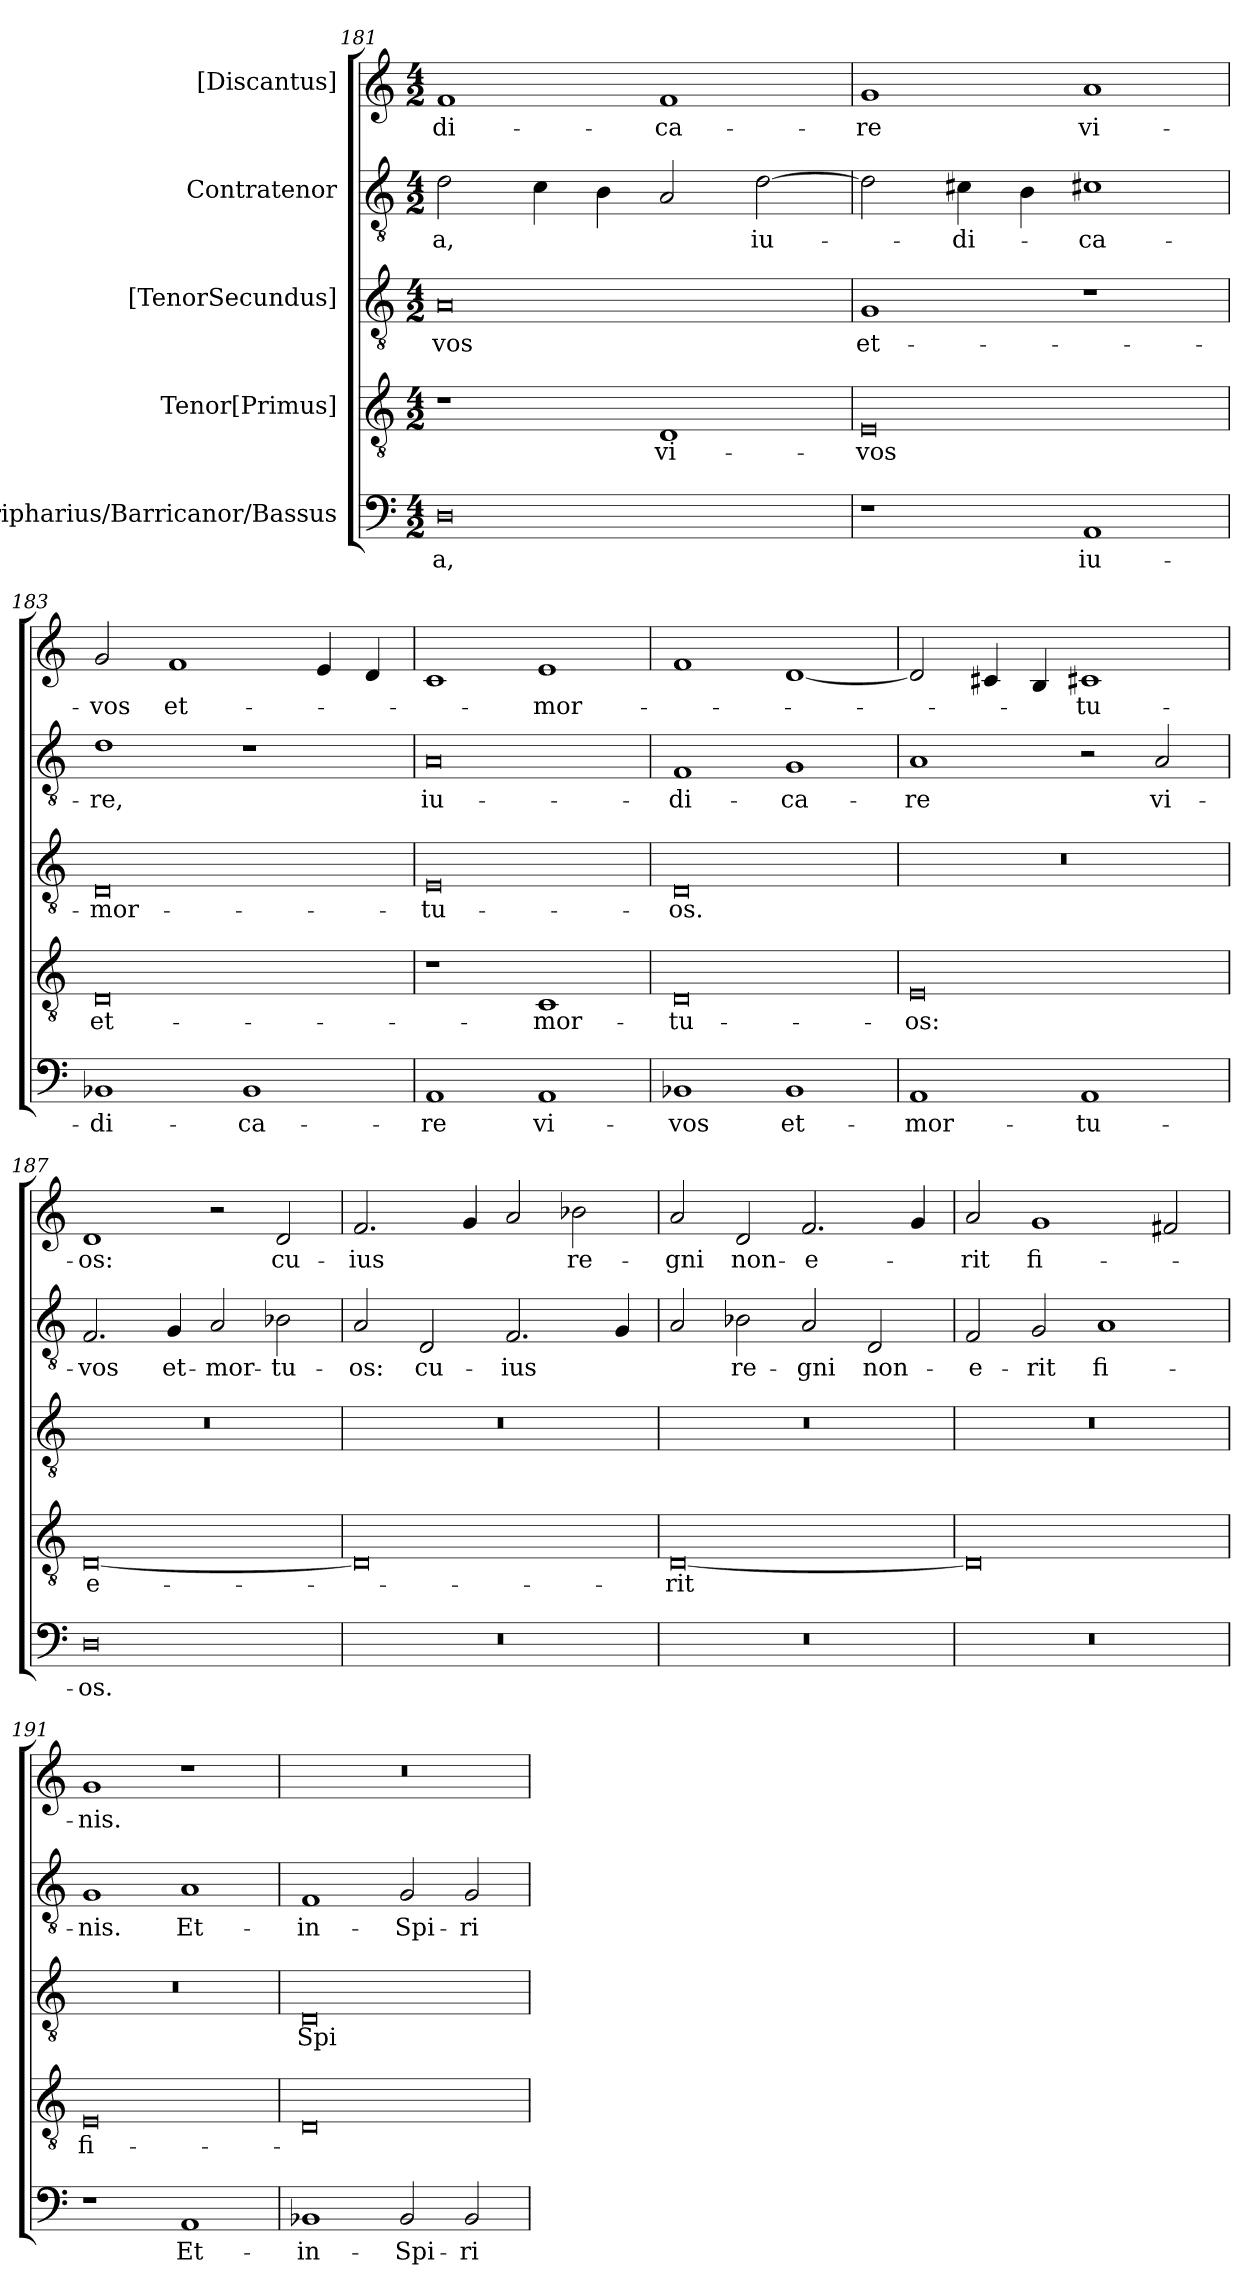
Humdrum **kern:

**kern	**text	**kern	**text	**kern	**text	**kern	**text	**kern	**text
*part5	*part5	*part4	*part4	*part3	*part3	*part2	*part2	*part1	*part1
*staff5	*staff5	*staff4	*staff4	*staff3	*staff3	*staff2	*staff2	*staff1	*staff1
*I"Barripharius/Barricanor/Bassus	*	*I"Tenor[Primus]	*	*I"[TenorSecundus]	*	*I"Contratenor	*	*I"[Discantus]	*
*clefF4	*	*clefGv2	*	*clefGv2	*	*clefGv2	*	*clefG2	*
*k[]	*	*k[]	*	*k[]	*	*k[]	*	*k[]	*
*M4/2	*	*M4/2	*	*M4/2	*	*M4/2	*	*M4/2	*
=181	=181	=181	=181	=181	=181	=181	=181	=181	=181
0D\	-a,	1r	.	0A/	-vos	2d\	-a,	1f/	-di-
.	.	.	.	.	.	4c\	.	.	.
.	.	.	.	.	.	4B\	.	.	.
.	.	1D/	vi-	.	.	2A/	.	1f/	-ca-
.	.	.	.	.	.	[2d\	iu-	.	.
=182	=182	=182	=182	=182	=182	=182	=182	=182	=182
1r	.	0E/	-vos	1G/	et-	2d\]	.	1g/	-re
.	.	.	.	.	.	4c#X\	-di-	.	.
.	.	.	.	.	.	4B\	.	.	.
1AA/	iu-	.	.	1r	.	1c#X\	-ca-	1a/	vi-
=183	=183	=183	=183	=183	=183	=183	=183	=183	=183
1BB-X/	-di-	0D/	et-	0D/	mor-	1d\	-re,	2g/	-vos
.	.	.	.	.	.	.	.	1f/	et-
1BB-/	-ca-	.	.	.	.	1r	.	.	.
.	.	.	.	.	.	.	.	4e/	.
.	.	.	.	.	.	.	.	4d/	.
=184	=184	=184	=184	=184	=184	=184	=184	=184	=184
1AA/	-re	1r	.	0E/	-tu-	0A/	iu-	1c/	.
1AA/	vi-	1C/	mor-	.	.	.	.	1e/	mor-
=185	=185	=185	=185	=185	=185	=185	=185	=185	=185
1BB-X/	-vos	0D/	-tu-	0D/	-os.	1F/	-di-	1f/	.
1BB-/	et-	.	.	.	.	1G/	-ca-	[1d/	.
=186	=186	=186	=186	=186	=186	=186	=186	=186	=186
1AA/	mor-	0E/	-os:	0r	.	1A/	-re	2d/]	.
.	.	.	.	.	.	.	.	4c#X/	.
.	.	.	.	.	.	.	.	4B/	.
1AA/	-tu-	.	.	.	.	2r	.	1c#X/	-tu-
.	.	.	.	.	.	2A/	vi-	.	.
=187	=187	=187	=187	=187	=187	=187	=187	=187	=187
0D\	-os.	[0D/	e-	0r	.	2.F/	-vos	1d/	-os:
.	.	.	.	.	.	4G/	et-	.	.
.	.	.	.	.	.	2A/	mor-	2r	.
.	.	.	.	.	.	2B-X\	-tu-	2d/	cu-
=188	=188	=188	=188	=188	=188	=188	=188	=188	=188
0r	.	0D/]	.	0r	.	2A/	-os:	2.f/	-ius
.	.	.	.	.	.	2D/	cu-	.	.
.	.	.	.	.	.	.	.	4g/	.
.	.	.	.	.	.	2.F/	-ius	2a/	.
.	.	.	.	.	.	.	.	2b-X\	re-
.	.	.	.	.	.	4G/	.	.	.
=189	=189	=189	=189	=189	=189	=189	=189	=189	=189
0r	.	[0D/	-rit	0r	.	2A/	.	2a/	-gni
.	.	.	.	.	.	2B-X\	re-	2d/	non-
.	.	.	.	.	.	2A/	-gni	2.f/	e-
.	.	.	.	.	.	2D/	non-	.	.
.	.	.	.	.	.	.	.	4g/	.
=190	=190	=190	=190	=190	=190	=190	=190	=190	=190
0r	.	0D/]	.	0r	.	2F/	e-	2a/	-rit
.	.	.	.	.	.	2G/	-rit	1g/	fi-
.	.	.	.	.	.	1A/	fi-	.	.
.	.	.	.	.	.	.	.	2f#X/	.
=191	=191	=191	=191	=191	=191	=191	=191	=191	=191
1r	.	0E/	fi-	0r	.	1G/	-nis.	1g/	-nis.
1AA/	Et-	.	.	.	.	1A/	Et-	1r	.
=192	=192	=192	=192	=192	=192	=192	=192	=192	=192
1BB-X/	in-	0D/	.	0D/	Spi-	1F/	in-	0r	.
2BB-/	Spi-	.	.	.	.	2G/	Spi-	.	.
2BB-/	-ri-	.	.	.	.	2G/	-ri-	.	.
=	=	=	=	=	=	=	=	=	=
*-	*-	*-	*-	*-	*-	*-	*-	*-	*-
